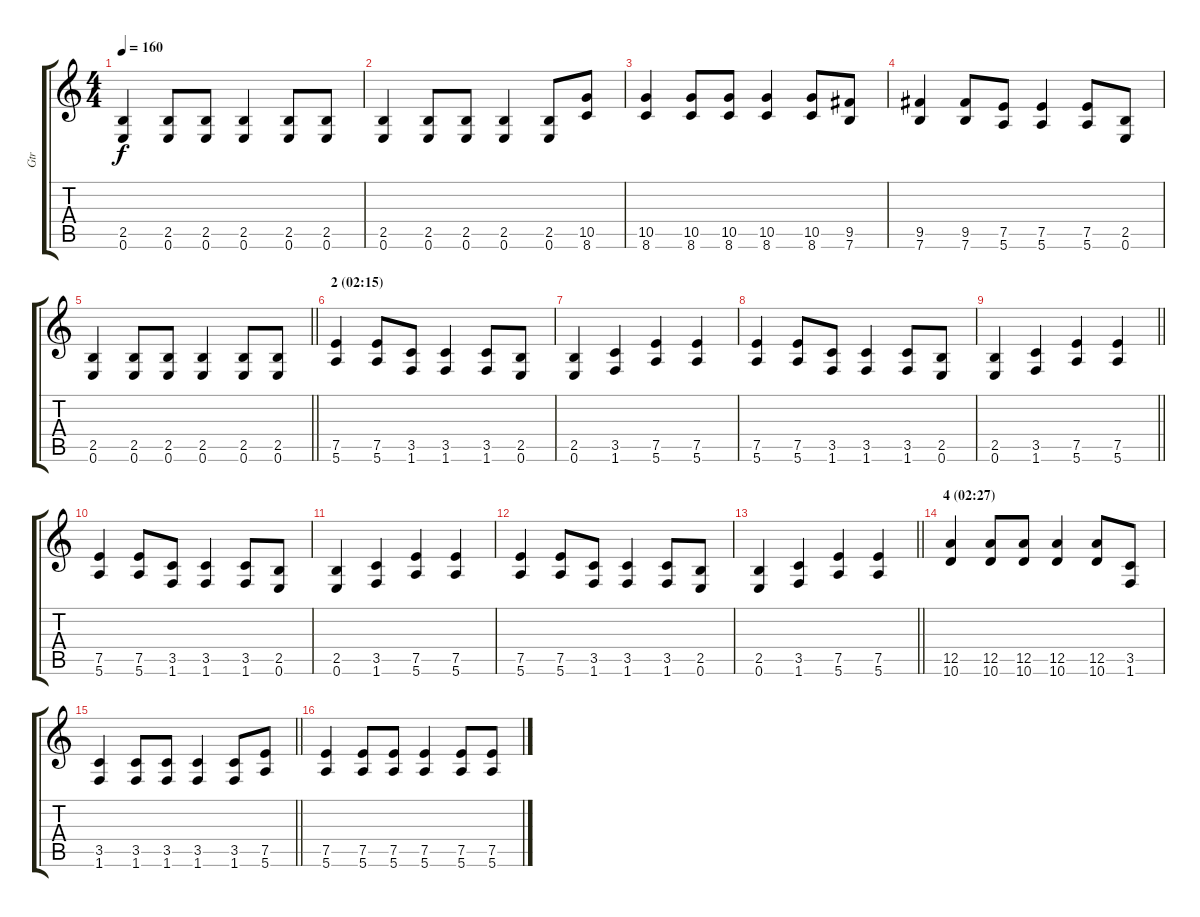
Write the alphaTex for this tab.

\track ("Gtr" "Gtr") {instrument distortionguitar}
\staff {score tabs}
\tuning (E4 B3 G3 D3 A2 E2) {hide}
\ts (4 4)
\tempo 160
\clef g2
\ks c
(2.5 0.6).4{dy f} (2.5 0.6).8 (2.5 0.6).8 (2.5 0.6).4 (2.5 0.6).8 (2.5 0.6).8 |
(2.5 0.6).4 (2.5 0.6).8 (2.5 0.6).8 (2.5 0.6).4 (2.5 0.6).8 (10.5 8.6).8 |
(10.5 8.6).4 (10.5 8.6).8 (10.5 8.6).8 (10.5 8.6).4 (10.5 8.6).8 (9.5 7.6).8 |
(9.5 7.6).4 (9.5 7.6).8 (7.5 5.6).8 (7.5 5.6).4 (7.5 5.6).8 (2.5 0.6).8 |
\barLineRight lightlight
(2.5 0.6).4 (2.5 0.6).8 (2.5 0.6).8 (2.5 0.6).4 (2.5 0.6).8 (2.5 0.6).8 |
\section ("" "2 (02:15)")
(7.5 5.6).4 (7.5 5.6).8 (3.5 1.6).8 (3.5 1.6).4 (3.5 1.6).8 (2.5 0.6).8 |
(2.5 0.6).4 (3.5 1.6).4 (7.5 5.6).4 (7.5 5.6).4 |
(7.5 5.6).4 (7.5 5.6).8 (3.5 1.6).8 (3.5 1.6).4 (3.5 1.6).8 (2.5 0.6).8 |
\barLineRight lightlight
(2.5 0.6).4 (3.5 1.6).4 (7.5 5.6).4 (7.5 5.6).4 |
(7.5 5.6).4 (7.5 5.6).8 (3.5 1.6).8 (3.5 1.6).4 (3.5 1.6).8 (2.5 0.6).8 |
(2.5 0.6).4 (3.5 1.6).4 (7.5 5.6).4 (7.5 5.6).4 |
(7.5 5.6).4 (7.5 5.6).8 (3.5 1.6).8 (3.5 1.6).4 (3.5 1.6).8 (2.5 0.6).8 |
\barLineRight lightlight
(2.5 0.6).4 (3.5 1.6).4 (7.5 5.6).4 (7.5 5.6).4 |
\section ("" "4 (02:27)")
(12.5 10.6).4 (12.5 10.6).8 (12.5 10.6).8 (12.5 10.6).4 (12.5 10.6).8 (3.5 1.6).8 |
\barLineRight lightlight
(3.5 1.6).4 (3.5 1.6).8 (3.5 1.6).8 (3.5 1.6).4 (3.5 1.6).8 (7.5 5.6).8 |
(7.5 5.6).4 (7.5 5.6).8 (7.5 5.6).8 (7.5 5.6).4 (7.5 5.6).8 (7.5 5.6).8
